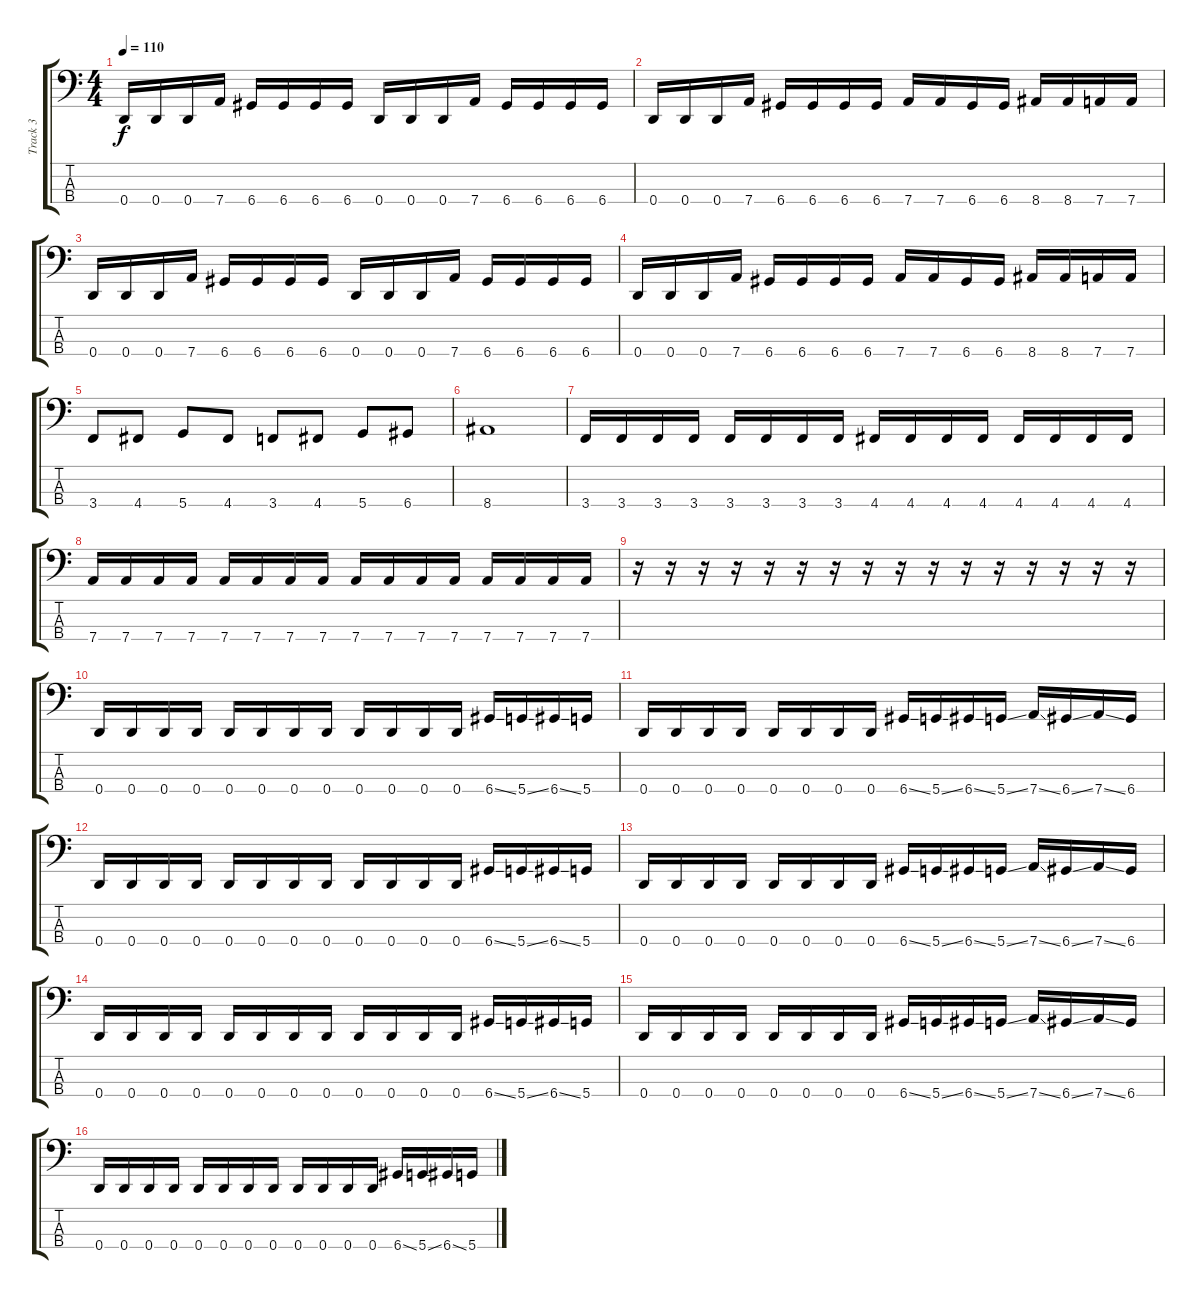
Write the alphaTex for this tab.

\track ("Track 3" "Track 3") {instrument electricbassfinger}
\staff {score tabs}
\tuning (F2 C2 G1 D1) {hide}
\ts (4 4)
\tempo 110
\clef f4
\ks c
0.4.16{dy f} 0.4.16 0.4.16 7.4.16 6.4.16 6.4.16 6.4.16 6.4.16 0.4.16 0.4.16 0.4.16 7.4.16 6.4.16 6.4.16 6.4.16 6.4.16 |
0.4.16 0.4.16 0.4.16 7.4.16 6.4.16 6.4.16 6.4.16 6.4.16 7.4.16 7.4.16 6.4.16 6.4.16 8.4.16 8.4.16 7.4.16 7.4.16 |
0.4.16 0.4.16 0.4.16 7.4.16 6.4.16 6.4.16 6.4.16 6.4.16 0.4.16 0.4.16 0.4.16 7.4.16 6.4.16 6.4.16 6.4.16 6.4.16 |
0.4.16 0.4.16 0.4.16 7.4.16 6.4.16 6.4.16 6.4.16 6.4.16 7.4.16 7.4.16 6.4.16 6.4.16 8.4.16 8.4.16 7.4.16 7.4.16 |
3.4.8 4.4.8 5.4.8 4.4.8 3.4.8 4.4.8 5.4.8 6.4.8 |
8.4.1 |
3.4.16 3.4.16 3.4.16 3.4.16 3.4.16 3.4.16 3.4.16 3.4.16 4.4.16 4.4.16 4.4.16 4.4.16 4.4.16 4.4.16 4.4.16 4.4.16 |
7.4.16 7.4.16 7.4.16 7.4.16 7.4.16 7.4.16 7.4.16 7.4.16 7.4.16 7.4.16 7.4.16 7.4.16 7.4.16 7.4.16 7.4.16 7.4.16 |
r.16 r.16 r.16 r.16 r.16 r.16 r.16 r.16 r.16 r.16 r.16 r.16 r.16 r.16 r.16 r.16 |
0.4.16 0.4.16 0.4.16 0.4.16 0.4.16 0.4.16 0.4.16 0.4.16 0.4.16 0.4.16 0.4.16 0.4.16 6.4{ss}.16 5.4{ss}.16 6.4{ss}.16 5.4.16 |
0.4.16 0.4.16 0.4.16 0.4.16 0.4.16 0.4.16 0.4.16 0.4.16 6.4{ss}.16 5.4{ss}.16 6.4{ss}.16 5.4{ss}.16 7.4{ss}.16 6.4{ss}.16 7.4{ss}.16 6.4.16 |
0.4.16 0.4.16 0.4.16 0.4.16 0.4.16 0.4.16 0.4.16 0.4.16 0.4.16 0.4.16 0.4.16 0.4.16 6.4{ss}.16 5.4{ss}.16 6.4{ss}.16 5.4.16 |
0.4.16 0.4.16 0.4.16 0.4.16 0.4.16 0.4.16 0.4.16 0.4.16 6.4{ss}.16 5.4{ss}.16 6.4{ss}.16 5.4{ss}.16 7.4{ss}.16 6.4{ss}.16 7.4{ss}.16 6.4.16 |
0.4.16 0.4.16 0.4.16 0.4.16 0.4.16 0.4.16 0.4.16 0.4.16 0.4.16 0.4.16 0.4.16 0.4.16 6.4{ss}.16 5.4{ss}.16 6.4{ss}.16 5.4.16 |
0.4.16 0.4.16 0.4.16 0.4.16 0.4.16 0.4.16 0.4.16 0.4.16 6.4{ss}.16 5.4{ss}.16 6.4{ss}.16 5.4{ss}.16 7.4{ss}.16 6.4{ss}.16 7.4{ss}.16 6.4.16 |
0.4.16 0.4.16 0.4.16 0.4.16 0.4.16 0.4.16 0.4.16 0.4.16 0.4.16 0.4.16 0.4.16 0.4.16 6.4{ss}.16 5.4{ss}.16 6.4{ss}.16 5.4.16
